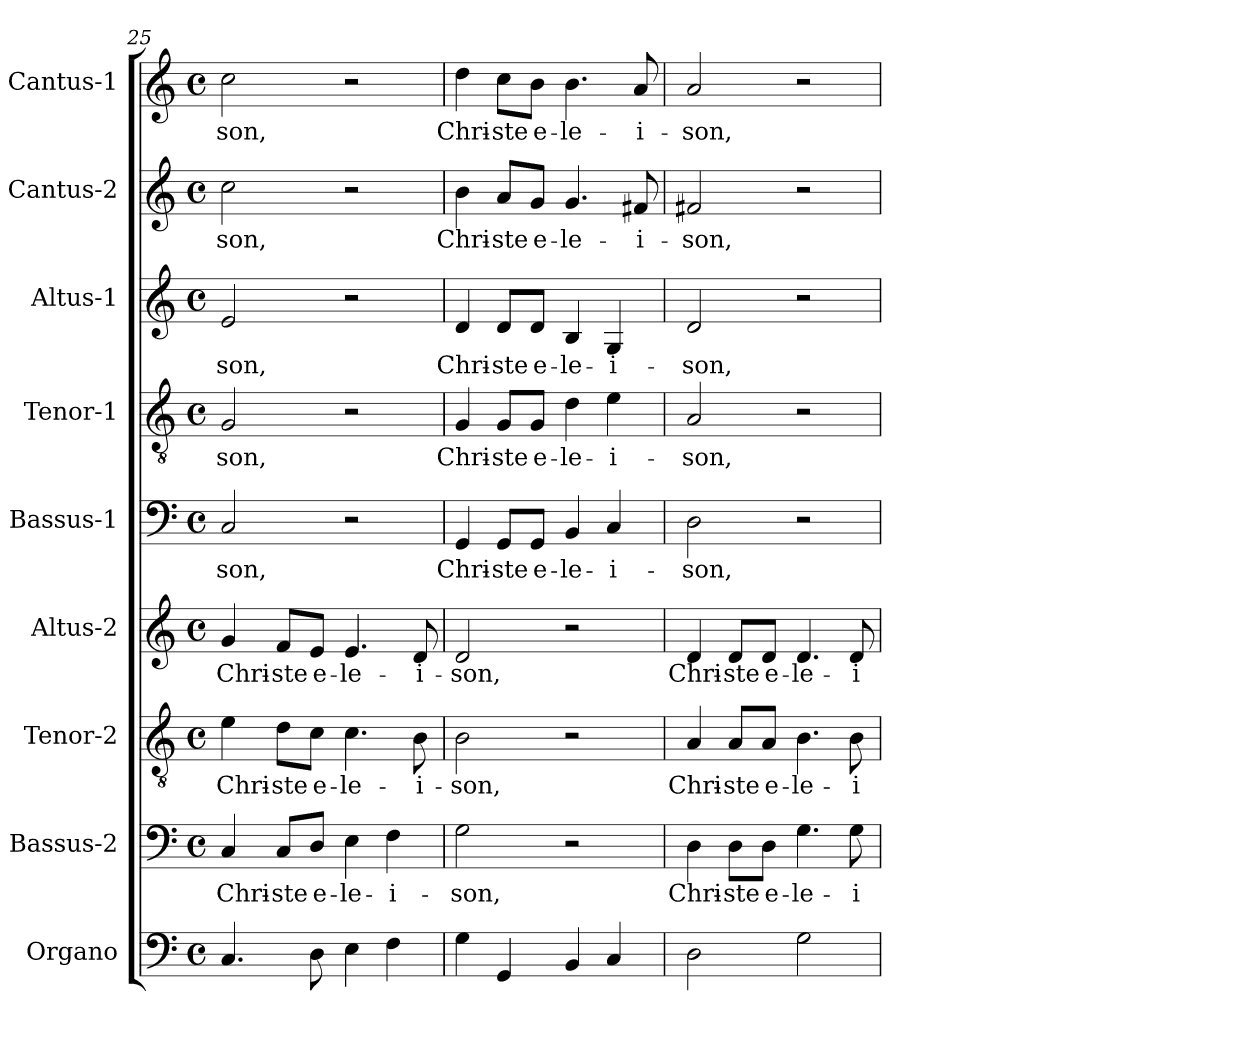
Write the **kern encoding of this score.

**kern	**kern	**text	**kern	**text	**kern	**text	**kern	**text	**kern	**text	**kern	**text	**kern	**text	**kern	**text
*part9	*part8	*part8	*part7	*part7	*part6	*part6	*part5	*part5	*part4	*part4	*part3	*part3	*part2	*part2	*part1	*part1
*staff9	*staff8	*staff8	*staff7	*staff7	*staff6	*staff6	*staff5	*staff5	*staff4	*staff4	*staff3	*staff3	*staff2	*staff2	*staff1	*staff1
*I"Organo	*I"Bassus-2	*	*I"Tenor-2	*	*I"Altus-2	*	*I"Bassus-1	*	*I"Tenor-1	*	*I"Altus-1	*	*I"Cantus-2	*	*I"Cantus-1	*
*I'Og	*I'B2	*	*	*	*I'A2	*	*I'B1	*	*I'T1	*	*I'A1	*	*I'C2	*	*I'C1	*
*clefF4	*clefF4	*	*clefGv2	*	*clefG2	*	*clefF4	*	*clefGv2	*	*clefG2	*	*clefG2	*	*clefG2	*
*k[]	*k[]	*	*k[]	*	*k[]	*	*k[]	*	*k[]	*	*k[]	*	*k[]	*	*k[]	*
*C:	*C:	*	*C:	*	*C:	*	*C:	*	*C:	*	*C:	*	*C:	*	*C:	*
*M4/4	*M4/4	*	*M4/4	*	*M4/4	*	*M4/4	*	*M4/4	*	*M4/4	*	*M4/4	*	*M4/4	*
*met(c)	*met(c)	*	*met(c)	*	*met(c)	*	*met(c)	*	*met(c)	*	*met(c)	*	*met(c)	*	*met(c)	*
=25	=25	=25	=25	=25	=25	=25	=25	=25	=25	=25	=25	=25	=25	=25	=25	=25
!	!	!LO:LY:b	!	!	!	!	!	!	!	!	!	!	!	!	!	!
!	!	!	!	!LO:LY:b	!	!	!	!	!	!	!	!	!	!	!	!
!	!	!	!	!	!	!LO:LY:b	!	!	!	!	!	!	!	!	!	!
!	!	!	!	!	!	!	!	!LO:LY:b	!	!	!	!	!	!	!	!
!	!	!	!	!	!	!	!	!	!	!LO:LY:b	!	!	!	!	!	!
!	!	!	!	!	!	!	!	!	!	!	!	!LO:LY:b	!	!	!	!
!	!	!	!	!	!	!	!	!	!	!	!	!	!	!LO:LY:b	!	!
!	!	!	!	!	!	!	!	!	!	!	!	!	!	!	!	!LO:LY:b
4.C/	4C/	Chri-	4e\	Chri-	4g/	Chri-	2C/	-son,	2G/	-son,	2e/	-son,	2cc\	-son,	2cc\	-son,
!	!	!LO:LY:b	!	!	!	!	!	!	!	!	!	!	!	!	!	!
!	!	!	!	!LO:LY:b	!	!	!	!	!	!	!	!	!	!	!	!
!	!	!	!	!	!	!LO:LY:b	!	!	!	!	!	!	!	!	!	!
.	8C/L	-ste	8d\L	-ste	8f/L	-ste	.	.	.	.	.	.	.	.	.	.
!	!	!LO:LY:b	!	!	!	!	!	!	!	!	!	!	!	!	!	!
!	!	!	!	!LO:LY:b	!	!	!	!	!	!	!	!	!	!	!	!
!	!	!	!	!	!	!LO:LY:b	!	!	!	!	!	!	!	!	!	!
8D\	8D/J	e-	8c\J	e-	8e/J	e-	.	.	.	.	.	.	.	.	.	.
!	!	!LO:LY:b	!	!	!	!	!	!	!	!	!	!	!	!	!	!
!	!	!	!	!LO:LY:b	!	!	!	!	!	!	!	!	!	!	!	!
!	!	!	!	!	!	!LO:LY:b	!	!	!	!	!	!	!	!	!	!
4E\	4E\	-le-	4.c\	-le-	4.e/	-le-	2r	.	2r	.	2r	.	2r	.	2r	.
!	!	!LO:LY:b	!	!	!	!	!	!	!	!	!	!	!	!	!	!
4F\	4F\	-i-	.	.	.	.	.	.	.	.	.	.	.	.	.	.
!	!	!	!	!LO:LY:b	!	!	!	!	!	!	!	!	!	!	!	!
!	!	!	!	!	!	!LO:LY:b	!	!	!	!	!	!	!	!	!	!
.	.	.	8B\	-i-	8d/	-i-	.	.	.	.	.	.	.	.	.	.
=26	=26	=26	=26	=26	=26	=26	=26	=26	=26	=26	=26	=26	=26	=26	=26	=26
!	!	!LO:LY:b	!	!	!	!	!	!	!	!	!	!	!	!	!	!
!	!	!	!	!LO:LY:b	!	!	!	!	!	!	!	!	!	!	!	!
!	!	!	!	!	!	!LO:LY:b	!	!	!	!	!	!	!	!	!	!
!	!	!	!	!	!	!	!	!LO:LY:b	!	!	!	!	!	!	!	!
!	!	!	!	!	!	!	!	!	!	!LO:LY:b	!	!	!	!	!	!
!	!	!	!	!	!	!	!	!	!	!	!	!LO:LY:b	!	!	!	!
!	!	!	!	!	!	!	!	!	!	!	!	!	!	!LO:LY:b	!	!
!	!	!	!	!	!	!	!	!	!	!	!	!	!	!	!	!LO:LY:b
4G\	2G\	-son,	2B\	-son,	2d/	-son,	4GG/	Chri-	4G/	Chri-	4d/	Chri-	4b\	Chri-	4dd\	Chri-
!	!	!	!	!	!	!	!	!LO:LY:b	!	!	!	!	!	!	!	!
!	!	!	!	!	!	!	!	!	!	!LO:LY:b	!	!	!	!	!	!
!	!	!	!	!	!	!	!	!	!	!	!	!LO:LY:b	!	!	!	!
!	!	!	!	!	!	!	!	!	!	!	!	!	!	!LO:LY:b	!	!
!	!	!	!	!	!	!	!	!	!	!	!	!	!	!	!	!LO:LY:b
4GG/	.	.	.	.	.	.	8GG/L	-ste	8G/L	-ste	8d/L	-ste	8a/L	-ste	8cc\L	-ste
!	!	!	!	!	!	!	!	!LO:LY:b	!	!	!	!	!	!	!	!
!	!	!	!	!	!	!	!	!	!	!LO:LY:b	!	!	!	!	!	!
!	!	!	!	!	!	!	!	!	!	!	!	!LO:LY:b	!	!	!	!
!	!	!	!	!	!	!	!	!	!	!	!	!	!	!LO:LY:b	!	!
!	!	!	!	!	!	!	!	!	!	!	!	!	!	!	!	!LO:LY:b
.	.	.	.	.	.	.	8GG/J	e-	8G/J	e-	8d/J	e-	8g/J	e-	8b\J	e-
!	!	!	!	!	!	!	!	!LO:LY:b	!	!	!	!	!	!	!	!
!	!	!	!	!	!	!	!	!	!	!LO:LY:b	!	!	!	!	!	!
!	!	!	!	!	!	!	!	!	!	!	!	!LO:LY:b	!	!	!	!
!	!	!	!	!	!	!	!	!	!	!	!	!	!	!LO:LY:b	!	!
!	!	!	!	!	!	!	!	!	!	!	!	!	!	!	!	!LO:LY:b
4BB/	2r	.	2r	.	2r	.	4BB/	-le-	4d\	-le-	4B/	-le-	4.g/	-le-	4.b\	-le-
!	!	!	!	!	!	!	!	!LO:LY:b	!	!	!	!	!	!	!	!
!	!	!	!	!	!	!	!	!	!	!LO:LY:b	!	!	!	!	!	!
!	!	!	!	!	!	!	!	!	!	!	!	!LO:LY:b	!	!	!	!
4C/	.	.	.	.	.	.	4C/	-i-	4e\	-i-	4G/	-i-	.	.	.	.
!	!	!	!	!	!	!	!	!	!	!	!	!	!	!LO:LY:b	!	!
!	!	!	!	!	!	!	!	!	!	!	!	!	!	!	!	!LO:LY:b
.	.	.	.	.	.	.	.	.	.	.	.	.	8f#X/	-i-	8a/	-i-
=27	=27	=27	=27	=27	=27	=27	=27	=27	=27	=27	=27	=27	=27	=27	=27	=27
!	!	!LO:LY:b	!	!	!	!	!	!	!	!	!	!	!	!	!	!
!	!	!	!	!LO:LY:b	!	!	!	!	!	!	!	!	!	!	!	!
!	!	!	!	!	!	!LO:LY:b	!	!	!	!	!	!	!	!	!	!
!	!	!	!	!	!	!	!	!LO:LY:b	!	!	!	!	!	!	!	!
!	!	!	!	!	!	!	!	!	!	!LO:LY:b	!	!	!	!	!	!
!	!	!	!	!	!	!	!	!	!	!	!	!LO:LY:b	!	!	!	!
!	!	!	!	!	!	!	!	!	!	!	!	!	!	!LO:LY:b	!	!
!	!	!	!	!	!	!	!	!	!	!	!	!	!	!	!	!LO:LY:b
2D\	4D\	Chri-	4A/	Chri-	4d/	Chri-	2D\	-son,	2A/	-son,	2d/	-son,	2f#X/	-son,	2a/	-son,
!	!	!LO:LY:b	!	!	!	!	!	!	!	!	!	!	!	!	!	!
!	!	!	!	!LO:LY:b	!	!	!	!	!	!	!	!	!	!	!	!
!	!	!	!	!	!	!LO:LY:b	!	!	!	!	!	!	!	!	!	!
.	8D\L	-ste	8A/L	-ste	8d/L	-ste	.	.	.	.	.	.	.	.	.	.
!	!	!LO:LY:b	!	!	!	!	!	!	!	!	!	!	!	!	!	!
!	!	!	!	!LO:LY:b	!	!	!	!	!	!	!	!	!	!	!	!
!	!	!	!	!	!	!LO:LY:b	!	!	!	!	!	!	!	!	!	!
.	8D\J	e-	8A/J	e-	8d/J	e-	.	.	.	.	.	.	.	.	.	.
!	!	!LO:LY:b	!	!	!	!	!	!	!	!	!	!	!	!	!	!
!	!	!	!	!LO:LY:b	!	!	!	!	!	!	!	!	!	!	!	!
!	!	!	!	!	!	!LO:LY:b	!	!	!	!	!	!	!	!	!	!
2G\	4.G\	-le-	4.B\	-le-	4.d/	-le-	2r	.	2r	.	2r	.	2r	.	2r	.
!	!	!LO:LY:b	!	!	!	!	!	!	!	!	!	!	!	!	!	!
!	!	!	!	!LO:LY:b	!	!	!	!	!	!	!	!	!	!	!	!
!	!	!	!	!	!	!LO:LY:b	!	!	!	!	!	!	!	!	!	!
.	8G\	-i-	8B\	-i-	8d/	-i-	.	.	.	.	.	.	.	.	.	.
=	=	=	=	=	=	=	=	=	=	=	=	=	=	=	=	=
*-	*-	*-	*-	*-	*-	*-	*-	*-	*-	*-	*-	*-	*-	*-	*-	*-
